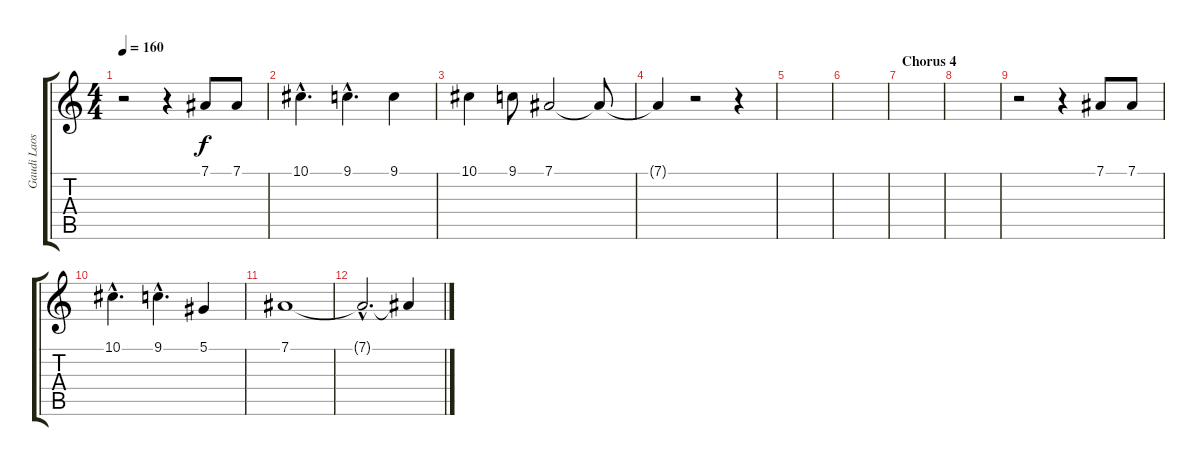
\track ("Gaudi Laos - Backing vocals" "Gaudi Laos") {instrument violin}
\staff {score tabs}
\tuning (Eb4 Bb3 Gb3 Db3 Ab2 Eb2) {hide}
\ts (4 4)
\tempo 160
\clef g2
\ks c
r.2{dy f} r.4 7.1.8 7.1.8 |
10.1{hac}.4{d} 9.1{hac}.4{d} 9.1.4 |
10.1.4 9.1.8 7.1.2 7.1{t}.8 |
7.1{t}.4 r.2 r.4 |
|
|
\section ("" "Chorus 4")
|
|
r.2 r.4 7.1.8 7.1.8 |
10.1{hac}.4{d} 9.1{hac}.4{d} 5.1.4 |
7.1.1 |
7.1{hac t}.2{d} 7.1{t}.4
